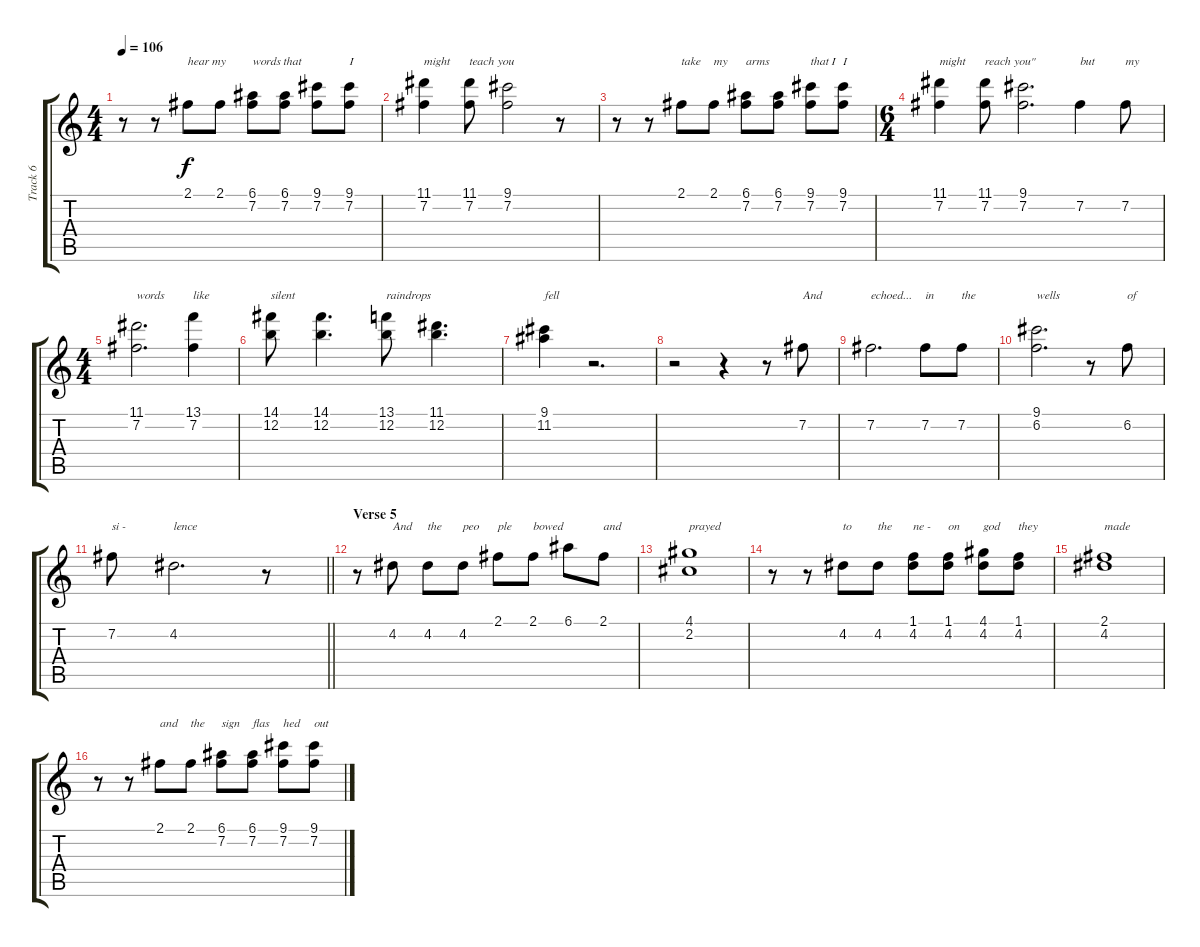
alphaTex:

\track ("Track 6" "Track 6") {solo instrument acousticguitarsteel}
\staff {score tabs}
\tuning (E4 B3 G3 D3 A2 E2) {hide}
\ts (4 4)
\tempo 106
\clef g2
\ks c
r.8{dy f} r.8 2.1.8{txt "hear my"} 2.1.8 (6.1 7.2).8{txt "words that"} (6.1 7.2).8 (9.1 7.2).8 (9.1 7.2).8{txt "I"} |
(11.1 7.2).4{txt "might"} (11.1 7.2).8{txt "teach you"} (9.1 7.2).2 r.8 |
r.8 r.8 2.1.8{txt "take"} 2.1.8{txt "my"} (6.1 7.2).8{txt "arms"} (6.1 7.2).8 (9.1 7.2).8{txt "that I"} (9.1 7.2).8{txt "I"} |
\ts (6 4)
(11.1 7.2).4{txt "might"} (11.1 7.2).8{txt "reach you\""} (9.1 7.2).2{d} 7.2.4{txt "but"} 7.2.8{txt "my"} |
\ts (4 4)
(11.1 7.2).2{d txt "words"} (13.1 7.2).4{txt "like"} |
(14.1 12.2).8{txt "silent"} (14.1 12.2).4{d} (13.1 12.2).8{txt "raindrops"} (11.1 12.2).4{d} |
(9.1 11.2).4{txt "fell"} r.2{d} |
r.2 r.4 r.8 7.2.8{txt "And"} |
7.2.2{d txt "echoed..."} 7.2.8{txt "in"} 7.2.8{txt "the"} |
(9.1 6.2).2{d txt "wells"} r.8 6.2.8{txt "of"} |
\barLineRight lightlight
7.2.8{txt "si -"} 4.2.2{d txt "lence"} r.8 |
\section ("" "Verse 5")
r.8 4.2.8{txt "And"} 4.2.8{txt "the"} 4.2.8{txt "peo"} 2.1.8{txt "ple"} 2.1.8{txt "bowed "} 6.1.8 2.1.8{txt "and"} |
(4.1 2.2).1{txt "prayed"} |
r.8 r.8 4.2.8{txt "to"} 4.2.8{txt "the"} (1.1 4.2).8{txt "ne -"} (1.1 4.2).8{txt "on"} (4.1 4.2).8{txt "god"} (1.1 4.2).8{txt "they"} |
(2.1 4.2).1{txt "made"} |
r.8 r.8 2.1.8{txt "and"} 2.1.8{txt "the"} (6.1 7.2).8{txt "sign"} (6.1 7.2).8{txt "flas"} (9.1 7.2).8{txt "hed"} (9.1 7.2).8{txt "out"}
